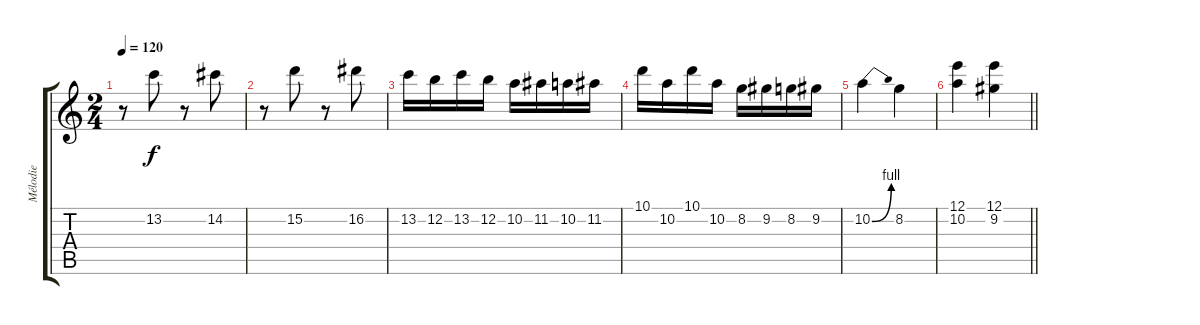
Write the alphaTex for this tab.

\track ("Mélodie" "Mélodie") {instrument electricguitarjazz}
\staff {score tabs}
\tuning (E4 B3 G3 D3 A2 E2) {hide}
\ts (2 4)
\tempo 120
\clef g2
\ks c
r.8{dy f} 13.2.8 r.8 14.2.8 |
r.8 15.2.8 r.8 16.2.8 |
13.2.16 12.2.16 13.2.16 12.2.16 10.2.16 11.2.16 10.2.16 11.2.16 |
10.1.16 10.2.16 10.1.16 10.2.16 8.2.16 9.2.16 8.2.16 9.2.16 |
10.2{be (bend 0 0 60 4)}.4 8.2.4 |
\barLineRight lightlight
(12.1 10.2).4 (12.1 9.2).4
